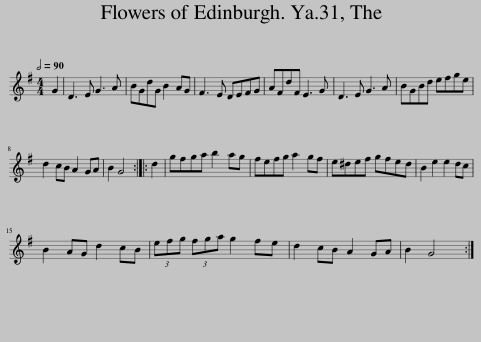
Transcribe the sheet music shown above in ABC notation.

X:1
L:1/8
Q:1/2=90
M:4/4
I:linebreak $
K:G
V:1 treble
V:1
 G2 | D3 E G3 A | BGdG B2 AG | F3 E DEFG | AFdF E3 G | %5
 D3 E G3 A | BGBd efge |$ d2 cB A2 GA | B2 G4 :: d2 | %10
 gfga b2 ag | fefg a2 gf | e^def gfed | B2 e2 e2 dc |$ B2 AG d2 cB | %15
 (3efg (3fga g2 fe | d2 cB A2 GA | B2 G4 :| %18
